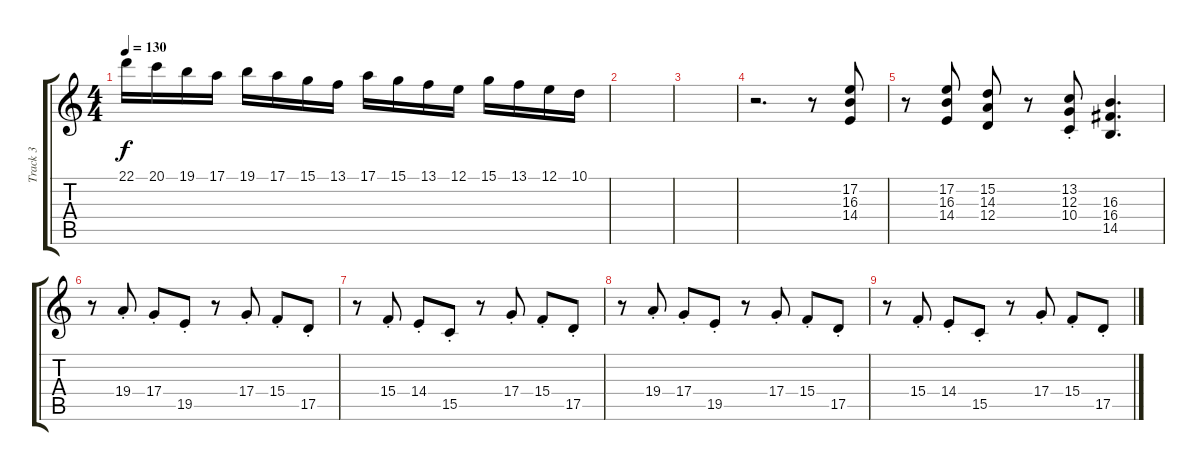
\track ("Track 3" "Track 3") {instrument lead1square}
\staff {score tabs}
\tuning (E4 B3 G3 D3 A2 E2) {hide}
\ts (4 4)
\tempo 130
\clef g2
\ks c
22.1.16{dy f} 20.1.16 19.1.16 17.1.16 19.1.16 17.1.16 15.1.16 13.1.16 17.1.16 15.1.16 13.1.16 12.1.16 15.1.16 13.1.16 12.1.16 10.1.16 |
|
|
r.2{d} r.8 (17.2 16.3 14.4).8 |
r.8 (17.2 16.3 14.4).8 (15.2 14.3 12.4).8 r.8 (13.2{st} 12.3{st} 10.4{st}).8 (16.3 16.4 14.5).4{d} |
r.8 19.4{st}.8 17.4{st}.8 19.5{st}.8 r.8 17.4{st}.8 15.4{st}.8 17.5{st}.8 |
r.8 15.4{st}.8 14.4{st}.8 15.5{st}.8 r.8 17.4{st}.8 15.4{st}.8 17.5{st}.8 |
r.8 19.4{st}.8 17.4{st}.8 19.5{st}.8 r.8 17.4{st}.8 15.4{st}.8 17.5{st}.8 |
r.8 15.4{st}.8 14.4{st}.8 15.5{st}.8 r.8 17.4{st}.8 15.4{st}.8 17.5{st}.8
